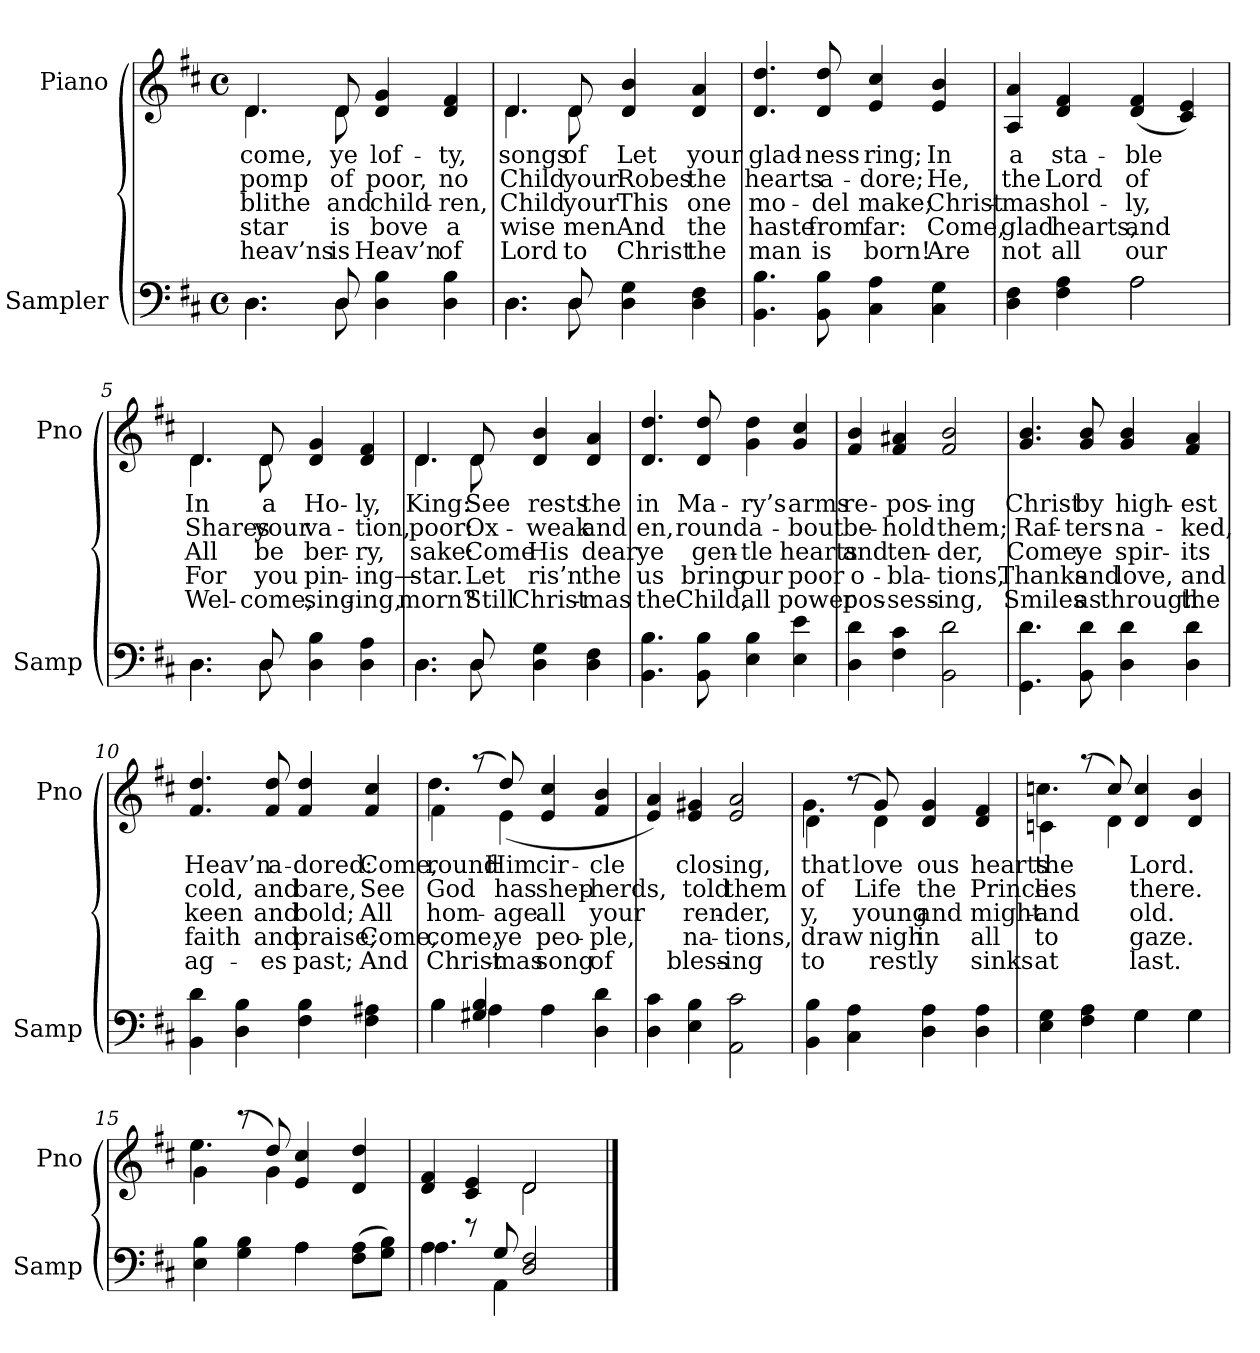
**kern	**kern	**text	**text	**text	**text	**text
*part2	*part1	*part1	*part1	*part1	*part1	*part1
*staff2	*staff1	*staff1	*staff1	*staff1	*staff1	*staff1
*I"Sampler	*I"Piano	*	*	*	*	*
*I'Samp	*I'Pno	*	*	*	*	*
*clefF4	*clefG2	*	*	*	*	*
*k[f#c#]	*k[f#c#]	*	*	*	*	*
*D:	*D:	*	*	*	*	*
*M4/4	*M4/4	*	*	*	*	*
*met(c)	*met(c)	*	*	*	*	*
=1	=1	=1	=1	=1	=1	=1
*^	*^	*	*	*	*	*
4.D\	4.D	4.d/	4.d	come,	pomp	blithe	star	heav’ns
8D/	8D	8d/	8d	ye	of	and	is	is
4D 4B	2ryy	4d 4g	2ryy	lof-	poor,	child-	-bove	Heav’n
4D 4B	.	4d 4f#	.	-ty,	no	-ren,	a	of
=2	=2	=2	=2	=2	=2	=2	=2	=2
4.D\	4.D	4.d/	4.d	songs	Child	Child	wise	Lord
8D/	8D	8d/	8d	of	your	your	men	to
4D 4G	2ryy	4d 4b	2ryy	Let	Robes	This	And	Christ
4D 4F#	.	4d 4a	.	your	the	one	the	the
*v	*v	*	*	*	*	*	*	*
*	*v	*v	*	*	*	*	*
=3	=3	=3	=3	=3	=3	=3
4.BB 4.B	4.d 4.dd	glad-	hearts	mo-	haste	man
8BB 8B	8d 8dd	-ness	a-	-del	from	is
4C# 4A	4e 4cc#	ring;	-dore;	make;	far:	born!
4C# 4G	4e 4b	In	He,	Christ-	Come,	Are
=4	=4	=4	=4	=4	=4	=4
*^	*	*	*	*	*	*
4D 4F#	2ryy	4A 4a	a	the	-mas	glad	not
4F# 4A	.	4d 4f#	sta-	Lord	hol-	hearts,	all
2A\	2A	(4d 4f#	-ble	of	-ly,	and	our
.	.	4c# 4e)	.	.	.	.	.
=5	=5	=5	=5	=5	=5	=5	=5
*	*	*^	*	*	*	*	*
4.D\	4.D	4.d/	4.d	In	Shares	All	For	Wel-
8D/	8D	8d/	8d	a	your	be	you	-come,
4D 4B	2ryy	4d 4g	2ryy	Ho-	-va-	ber-	pin-	sing-
4D 4A	.	4d 4f#	.	-ly,	-tion,	-ry,	-ing—	-ing,
=6	=6	=6	=6	=6	=6	=6	=6	=6
4.D\	4.D	4.d/	4.d	King:	poor:	sake:	star.	morn?
8D/	8D	8d/	8d	See	Ox-	Come	Let	Still
4D 4G	2ryy	4d 4b	2ryy	rests	weak	His	ris’n	Christ-
4D 4F#	.	4d 4a	.	the	and	dear	the	-mas
*v	*v	*	*	*	*	*	*	*
*	*v	*v	*	*	*	*	*
=7	=7	=7	=7	=7	=7	=7
4.BB 4.B	4.d 4.dd	in	-en,	ye	us	the
8BB 8B	8d 8dd	Ma-	round	gen-	bring	Child,
4E 4B	4g 4dd	-ry’s	a-	-tle	our	all
4E 4e	4g 4cc#	arms	-bout	hearts	poor	power
=8	=8	=8	=8	=8	=8	=8
4D 4d	4f# 4b	re-	be-	and	o-	pos-
4F# 4c#	4f# 4a#X	-pos-	-hold	ten-	-bla-	-sess-
2BB 2d	2f# 2b	-ing	them;	-der,	-tions,	-ing,
=9	=9	=9	=9	=9	=9	=9
4.GG 4.d	4.g 4.b	Christ	Raf-	Come	Thanks	Smiles
8BB 8d	8g 8b	by	-ters	ye	and	as
4D 4d	4g 4b	high-	na-	spir-	love,	through
4D 4d	4f# 4a	-est	-ked,	-its	and	the
=10	=10	=10	=10	=10	=10	=10
4BB 4d	4.f# 4.dd	Heav’n	cold,	keen	faith	ag-
4D 4B	.	.	.	.	.	.
.	8f# 8dd	a-	and	and	and	-es
4F# 4B	4f# 4dd	-dored:	bare,	bold;	praise;	past;
4F# 4A#X	4f# 4cc#	Come,	See	All	Come,	And
=11	=11	=11	=11	=11	=11	=11
*^	*^	*	*	*	*	*
4B\	4B	4f#\	4.dd	round	God	hom-	come,	Christ-
4G#X 4B	4A	(8r	.	.	.	.	.	.
.	.	8dd/)	(4e	Him	has	-age	ye	-mas
4A\	2ryy	4e 4cc#	.	cir-	shep-	all	peo-	song
.	.	.	4.ryy	.	.	.	.	.
4D 4d	.	4f# 4b	.	-cle	-herds,	your	-ple,	of
*v	*v	*	*	*	*	*	*	*
*	*v	*v	*	*	*	*	*
=12	=12	=12	=12	=12	=12	=12
4D 4c#	4e 4a)	.	.	.	.	.
4E 4B	4e 4g#X	clos-	told	ren-	na-	bless-
2AA 2c#	2e 2a	-ing,	them	-der,	-tions,	-ing
=13	=13	=13	=13	=13	=13	=13
*	*^	*	*	*	*	*
4BB 4B	4d\	4.g	that	of	-y,	draw	to
4C# 4A	(8r	.	.	.	.	.	.
.	8g/)	4d	love	Life	young	nigh	rest
4D 4A	4d 4g	.	-ous	the	and	in	-ly
.	.	4.ryy	.	.	.	.	.
4D 4A	4d 4f#	.	hearts	Prince	might-	all	sinks
=14	=14	=14	=14	=14	=14	=14	=14
*^	*	*	*	*	*	*	*
4E 4G	2ryy	4cn\	4.ccn	the	lies	and	to	at
4F# 4A	.	(8r	.	.	.	.	.	.
.	.	8cc/)	4d	.	.	.	.	.
4G\	4G	4d 4cc	.	Lord.	there.	old.	gaze.	last.
.	.	.	4.ryy	.	.	.	.	.
4G\	4G	4d 4b	.	.	.	.	.	.
=15	=15	=15	=15	=15	=15	=15	=15	=15
4E 4B	2ryy	4g\	4.ee	.	.	.	.	.
4G 4B	.	(8r	.	.	.	.	.	.
.	.	8dd/)	4g	.	.	.	.	.
4A\	4A	4e 4cc#	.	.	.	.	.	.
.	.	.	4.ryy	.	.	.	.	.
(8F#\ 8A\L	4ryy	4d 4dd	.	.	.	.	.	.
8G\ 8B\J)	.	.	.	.	.	.	.	.
=16	=16	=16	=16	=16	=16	=16	=16	=16
4A\	4.A	4d 4f#	2ryy	.	.	.	.	.
8r	.	4c# 4e	.	.	.	.	.	.
8G/	4AA	.	.	.	.	.	.	.
2D 2F#	.	2d/	2d	.	.	.	.	.
.	4.ryy	.	.	.	.	.	.	.
*v	*v	*	*	*	*	*	*	*
*	*v	*v	*	*	*	*	*
==	==	==	==	==	==	==
*-	*-	*-	*-	*-	*-	*-
